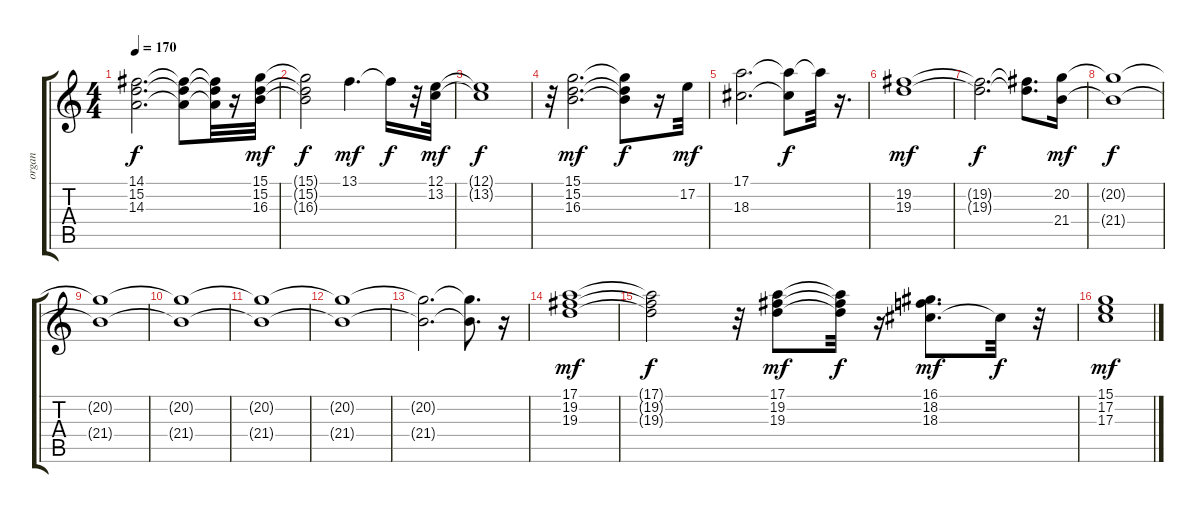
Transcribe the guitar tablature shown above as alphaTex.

\track ("organ   " "organ   ") {instrument rockorgan}
\staff {score tabs}
\tuning (E4 B3 G3 D3 A2 E2) {hide}
\ts (4 4)
\tempo 170
\clef g2
\ks c
(14.1{t} 15.2{t} 14.3{t}).2{d dy f} (14.1{t} 15.2{t} 14.3{t}).8 (14.1{t} 15.2{t} 14.3{t}).32 r.16 (15.1 15.2 16.3).32{dy mf} |
(15.1{t} 15.2{t} 16.3{t}).2{dy f} 13.1.4{d dy mf} 13.1{t}.16{dy f} r.32 (12.1 13.2).32{dy mf} |
(12.1{t} 13.2{t}).1{dy f} |
r.32 (15.1 15.2 16.3).2{d dy mf} (15.1{t} 15.2{t} 16.3{t}).8{dy f} r.16 17.2.32{dy mf} |
(17.1 18.3).2{d} (17.1{t} 18.3{t}).8{dy f} 17.1{t}.32 r.16{d} |
(19.2 19.3).1{dy mf} |
(19.2{t} 19.3{t}).2{d dy f} (19.2{t} 19.3{t}).8{d} (20.2 21.4).16{dy mf} |
(20.2{t} 21.4{t}).1{dy f} |
(20.2{t} 21.4{t}).1 |
(20.2{t} 21.4{t}).1 |
(20.2{t} 21.4{t}).1 |
(20.2{t} 21.4{t}).1 |
(20.2{t} 21.4{t}).2{d} (20.2{t} 21.4{t}).8{d} r.16 |
(17.1 19.2 19.3).1{dy mf} |
(17.1{t} 19.2{t} 19.3{t}).2{dy f} r.32 (17.1 19.2 19.3).8{dy mf} (17.1{t} 19.2{t} 19.3{t}).32{dy f} r.16 (16.1 18.2 18.3).8{d dy mf} 18.3{t}.32{dy f} r.32 |
(15.1 17.2 17.3).1{dy mf}
